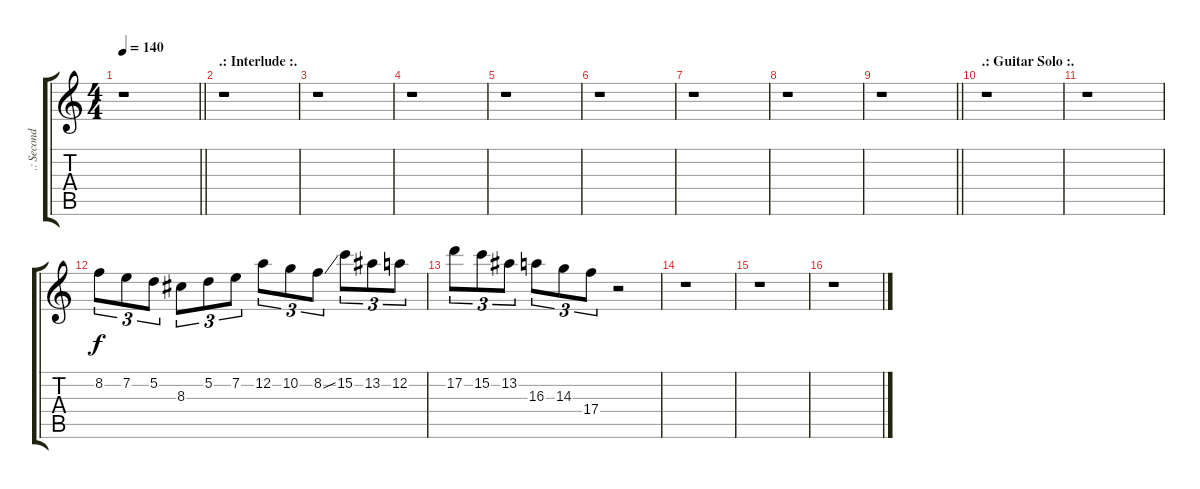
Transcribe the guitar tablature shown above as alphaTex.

\track (".: Second Lead Guitar :." ".: Second ") {mute instrument overdrivenguitar}
\staff {score tabs}
\tuning (D4 A3 F3 C3 G2 D2) {hide}
\ts (4 4)
\tempo 140
\clef g2
\barLineRight lightlight
\ks c
r.1{dy f} |
\section ("" ".: Interlude :.")
r.1 |
r.1 |
r.1 |
r.1 |
r.1 |
r.1 |
r.1 |
\barLineRight lightlight
r.1 |
\section ("" ".: Guitar Solo :.")
r.1 |
r.1 |
8.2.8{tu (3 2) volume 12 balance 10} 7.2.8{tu (3 2)} 5.2.8{tu (3 2)} 8.3.8{tu (3 2)} 5.2.8{tu (3 2)} 7.2.8{tu (3 2)} 12.2.8{tu (3 2)} 10.2.8{tu (3 2)} 8.2{ss}.8{tu (3 2)} 15.2.8{tu (3 2)} 13.2.8{tu (3 2)} 12.2.8{tu (3 2)} |
17.2.8{tu (3 2)} 15.2.8{tu (3 2)} 13.2.8{tu (3 2)} 16.3.8{tu (3 2)} 14.3.8{tu (3 2)} 17.4.8{tu (3 2)} r.2 |
r.1 |
r.1 |
r.1
